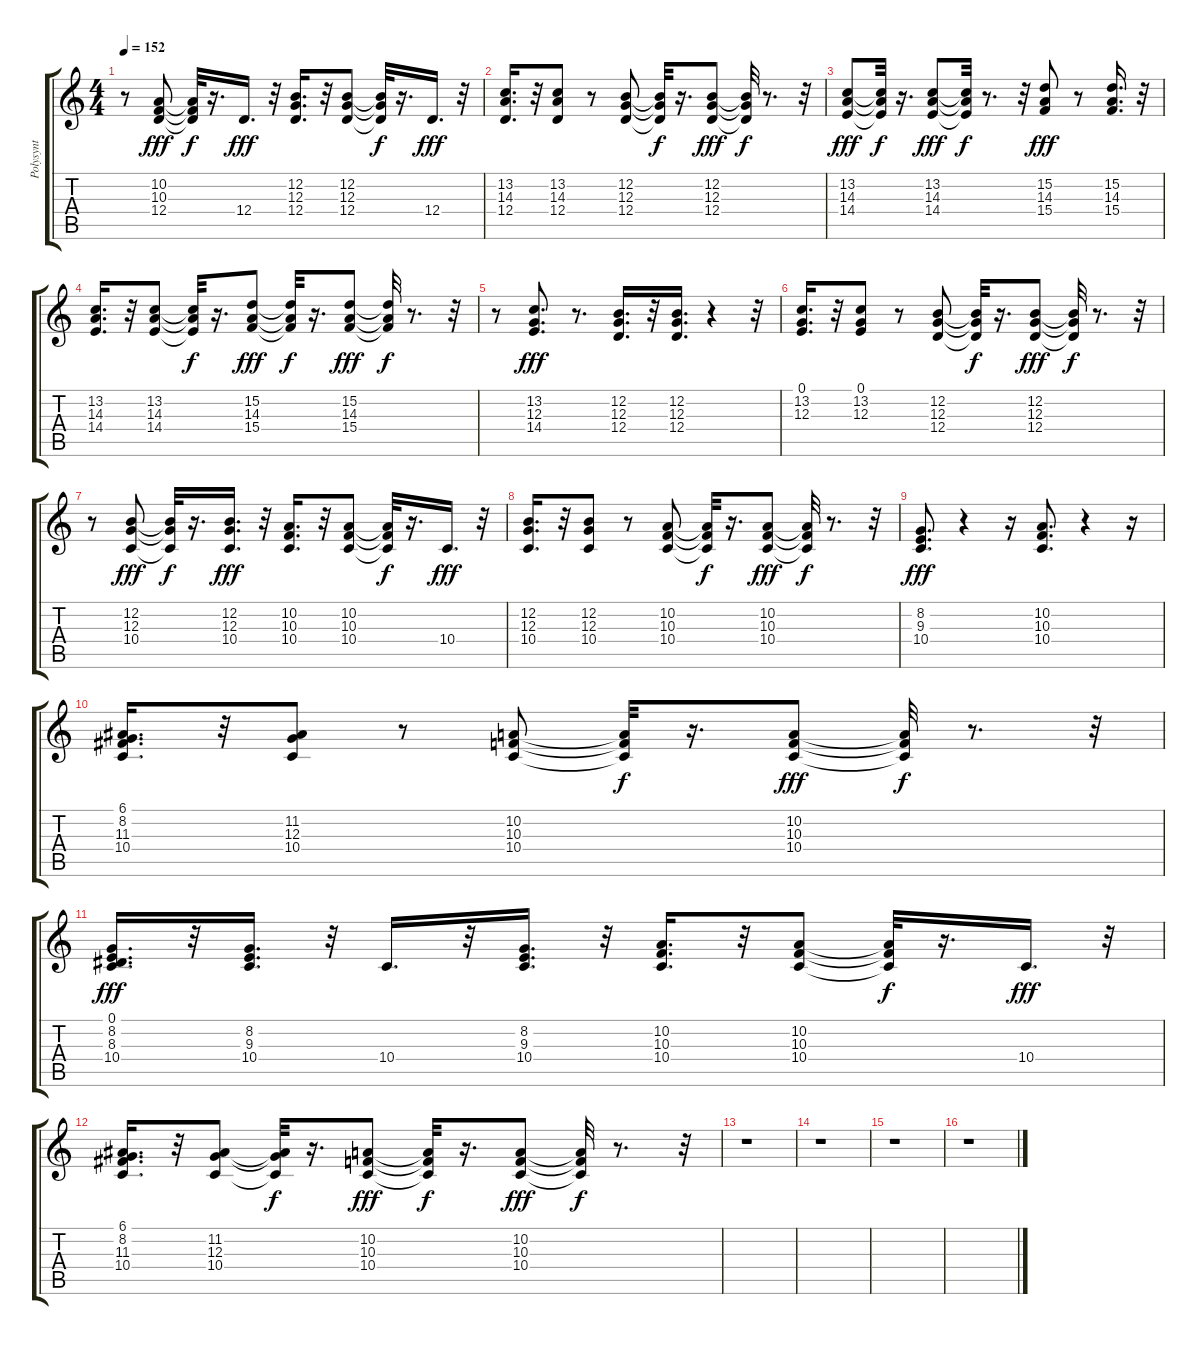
\track ("Polysynt" "Polysynt") {instrument pad3polysynth}
\staff {score tabs}
\tuning (E4 B3 G3 D3 A2 E2) {hide}
\ts (4 4)
\tempo 152
\clef g2
\ks c
r.8{dy f} (10.2 10.3 12.4).8{dy fff} (10.2{t} 10.3{t} 12.4{t}).32{dy f} r.16{d} 12.4.16{d dy fff} r.32 (12.2 12.3 12.4).16{d} r.32 (12.2 12.3 12.4).8 (12.2{t} 12.3{t} 12.4{t}).32{dy f} r.16{d} 12.4.16{d dy fff} r.32 |
(13.2 14.3 12.4).16{d} r.32 (13.2 14.3 12.4).8 r.8 (12.2 12.3 12.4).8 (12.2{t} 12.3{t} 12.4{t}).32{dy f} r.16{d} (12.2 12.3 12.4).8{dy fff} (12.2{t} 12.3{t} 12.4{t}).32{dy f} r.8{d} r.32 |
(13.2 14.3 14.4).8{dy fff} (13.2{t} 14.3{t} 14.4{t}).32{dy f} r.16{d} (13.2 14.3 14.4).8{dy fff} (13.2{t} 14.3{t} 14.4{t}).32{dy f} r.8{d} r.32 (15.2 14.3 15.4).8{dy fff} r.8 (15.2 14.3 15.4).16{d} r.32 |
(13.2 14.3 14.4).16{d} r.32 (13.2 14.3 14.4).8 (13.2{t} 14.3{t} 14.4{t}).32{dy f} r.16{d} (15.2 14.3 15.4).8{dy fff} (15.2{t} 14.3{t} 15.4{t}).32{dy f} r.16{d} (15.2 14.3 15.4).8{dy fff} (15.2{t} 14.3{t} 15.4{t}).32{dy f} r.8{d} r.32 |
r.8 (13.2 12.3 14.4).8{d dy fff} r.8{d} (12.2 12.3 12.4).16{d} r.32 (12.2 12.3 12.4).16{d} r.4 r.32 |
(0.1 13.2 12.3).16{d} r.32 (0.1 13.2 12.3).8 r.8 (12.2 12.3 12.4).8 (12.2{t} 12.3{t} 12.4{t}).32{dy f} r.16{d} (12.2 12.3 12.4).8{dy fff} (12.2{t} 12.3{t} 12.4{t}).32{dy f} r.8{d} r.32 |
r.8 (12.2 12.3 10.4).8{dy fff} (12.2{t} 12.3{t} 10.4{t}).32{dy f} r.16{d} (12.2 12.3 10.4).16{d dy fff} r.32 (10.2 10.3 10.4).16{d} r.32 (10.2 10.3 10.4).8 (10.2{t} 10.3{t} 10.4{t}).32{dy f} r.16{d} 10.4.16{d dy fff} r.32 |
(12.2 12.3 10.4).16{d} r.32 (12.2 12.3 10.4).8 r.8 (10.2 10.3 10.4).8 (10.2{t} 10.3{t} 10.4{t}).32{dy f} r.16{d} (10.2 10.3 10.4).8{dy fff} (10.2{t} 10.3{t} 10.4{t}).32{dy f} r.8{d} r.32 |
(8.2 9.3 10.4).8{d dy fff} r.4 r.16 (10.2 10.3 10.4).8{d} r.4 r.16 |
(6.1 8.2 11.3 10.4).16{d} r.32 (11.2 12.3 10.4).8 r.8 (10.2 10.3 10.4).8 (10.2{t} 10.3{t} 10.4{t}).32{dy f} r.16{d} (10.2 10.3 10.4).8{dy fff} (10.2{t} 10.3{t} 10.4{t}).32{dy f} r.8{d} r.32 |
(0.1 8.2 8.3 10.4).16{d dy fff} r.32 (8.2 9.3 10.4).16{d} r.32 10.4.16{d} r.32 (8.2 9.3 10.4).16{d} r.32 (10.2 10.3 10.4).16{d} r.32 (10.2 10.3 10.4).8 (10.2{t} 10.3{t} 10.4{t}).32{dy f} r.16{d} 10.4.16{d dy fff} r.32 |
(6.1 8.2 11.3 10.4).16{d} r.32 (11.2 12.3 10.4).8 (11.2{t} 12.3{t} 10.4{t}).32{dy f} r.16{d} (10.2 10.3 10.4).8{dy fff} (10.2{t} 10.3{t} 10.4{t}).32{dy f} r.16{d} (10.2 10.3 10.4).8{dy fff} (10.2{t} 10.3{t} 10.4{t}).32{dy f} r.8{d} r.32 |
r.1 |
r.1 |
r.1 |
r.1
